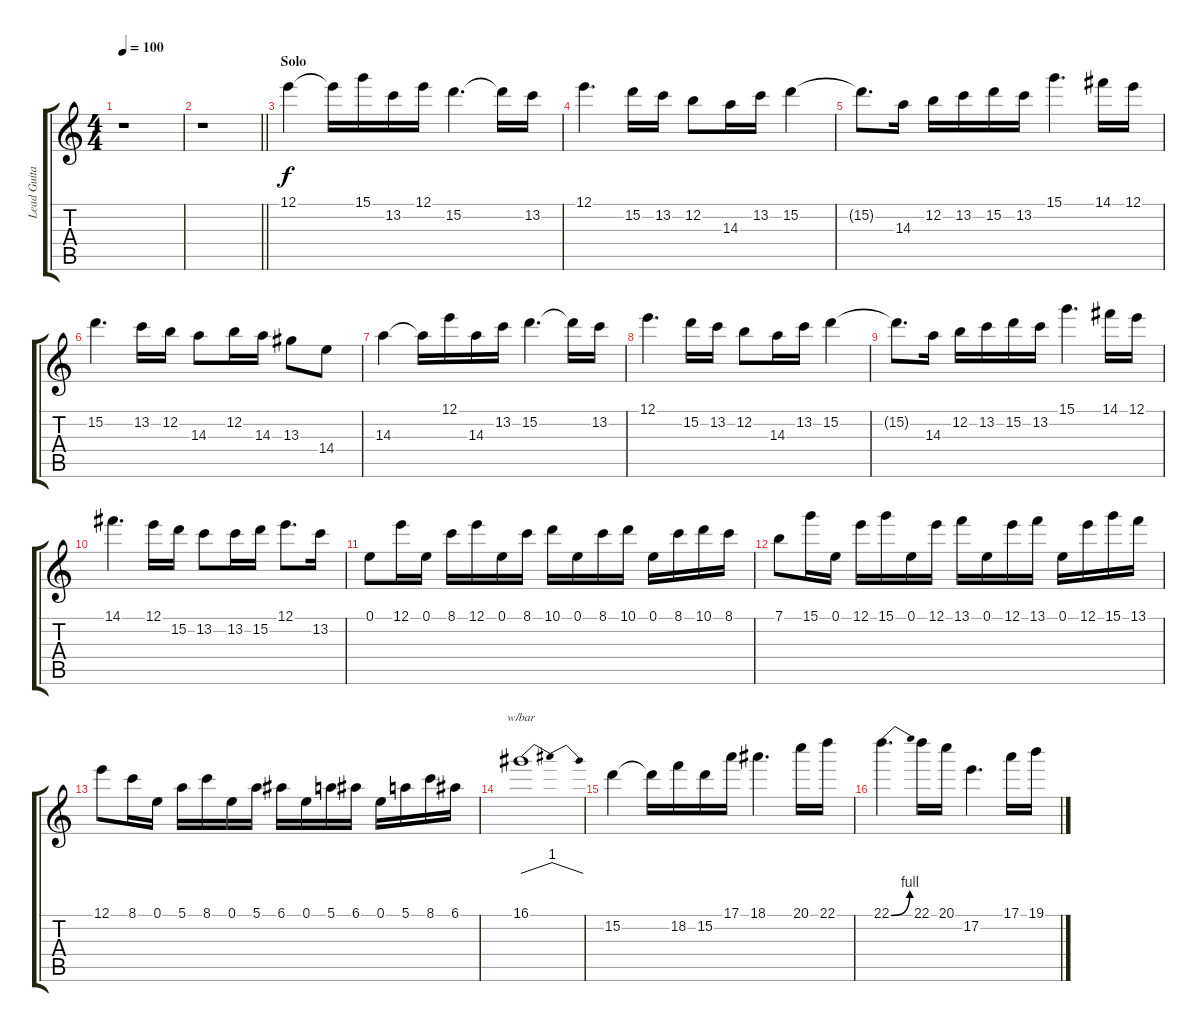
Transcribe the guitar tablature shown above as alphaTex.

\track ("Lead Guitar" "Lead Guita") {instrument distortionguitar}
\staff {score tabs}
\tuning (E4 B3 G3 D3 A2 E2) {hide}
\ts (4 4)
\tempo 100
\clef g2
\ks c
r.1{dy f} |
\barLineRight lightlight
r.1 |
\section ("" "Solo")
12.1.4{volume 16} 12.1{t}.16 15.1.16 13.2.16 12.1.16 15.2.4{d} 15.2{t}.16 13.2.16 |
12.1.4{d} 15.2.16 13.2.16 12.2.8 14.3.16 13.2.16 15.2.4 |
15.2{t}.8{d} 14.3.16 12.2.16 13.2.16 15.2.16 13.2.16 15.1.4{d} 14.1.16 12.1.16 |
15.2.4{d} 13.2.16 12.2.16 14.3.8 12.2.16 14.3.16 13.3.8 14.4.8 |
14.3.4 14.3{t}.16 12.1.16 14.3.16 13.2.16 15.2.4{d} 15.2{t}.16 13.2.16 |
12.1.4{d} 15.2.16 13.2.16 12.2.8 14.3.16 13.2.16 15.2.4 |
15.2{t}.8{d} 14.3.16 12.2.16 13.2.16 15.2.16 13.2.16 15.1.4{d} 14.1.16 12.1.16 |
14.1.4{d} 12.1.16 15.2.16 13.2.8 13.2.16 15.2.16 12.1.8{d} 13.2.16 |
0.1.8 12.1.16 0.1.16 8.1.16 12.1.16 0.1.16 8.1.16 10.1.16 0.1.16 8.1.16 10.1.16 0.1.16 8.1.16 10.1.16 8.1.16 |
7.1.8 15.1.16 0.1.16 12.1.16 15.1.16 0.1.16 12.1.16 13.1.16 0.1.16 12.1.16 13.1.16 0.1.16 12.1.16 15.1.16 13.1.16 |
12.1.8 8.1.16 0.1.16 5.1.16 8.1.16 0.1.16 5.1.16 6.1.16 0.1.16 5.1.16 6.1.16 0.1.16 5.1.16 8.1.16 6.1.16 |
16.1.1{tbe (dip default 0 0 10 4 50 4 60 0)} |
15.2.4 15.2{t}.16 18.2.16 15.2.16 17.1.16 18.1.4{d} 20.1.16 22.1.16 |
22.1{be (bend 0 0 60 4)}.4{d} 22.1.16 20.1.16 17.2.4{d} 17.1.16 19.1.16
